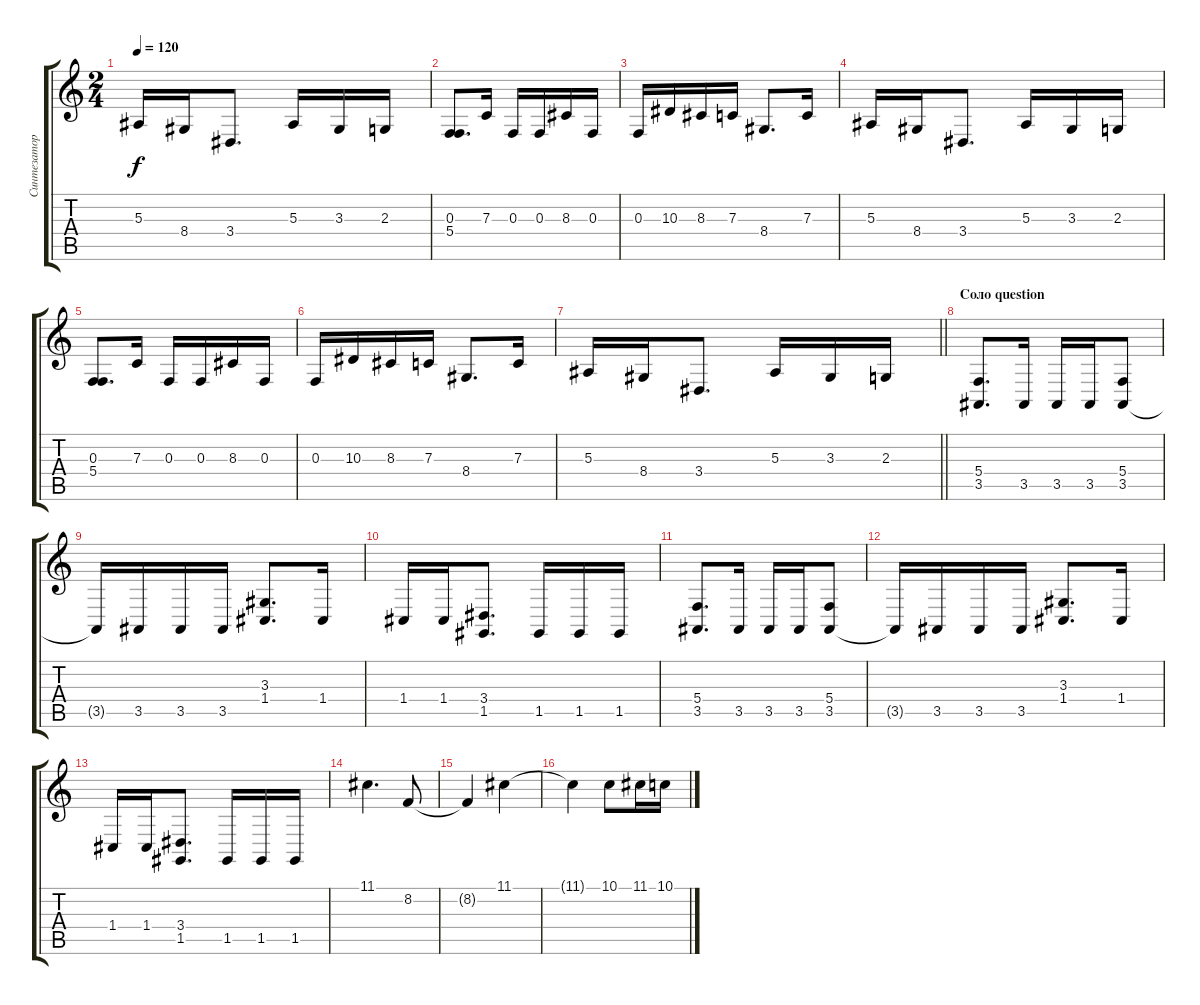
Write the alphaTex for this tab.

\track ("Синтезатор" "Синтезатор") {instrument synthstrings1}
\staff {score tabs}
\tuning (D4 A3 F3 C3 G2 D2) {hide}
\ts (2 4)
\tempo 120
\clef g2
\ks c
5.3.16{dy f} 8.4.16 3.4.8{d} 5.3.16 3.3.16 2.3.16 |
(0.3 5.4).8{d} 7.3.16 0.3.16 0.3.16 8.3.16 0.3.16 |
0.3.16 10.3.16 8.3.16 7.3.16 8.4.8{d} 7.3.16 |
5.3.16 8.4.16 3.4.8{d} 5.3.16 3.3.16 2.3.16 |
(0.3 5.4).8{d} 7.3.16 0.3.16 0.3.16 8.3.16 0.3.16 |
0.3.16 10.3.16 8.3.16 7.3.16 8.4.8{d} 7.3.16 |
\barLineRight lightlight
5.3.16 8.4.16 3.4.8{d} 5.3.16 3.3.16 2.3.16 |
\section ("" "Соло question")
(5.4 3.5).8{d} 3.5.16 3.5.16 3.5.16 (5.4 3.5).8 |
3.5{t}.16 3.5.16 3.5.16 3.5.16 (3.3 1.4).8{d} 1.4.16 |
1.4.16 1.4.16 (3.4 1.5).8{d} 1.5.16 1.5.16 1.5.16 |
(5.4 3.5).8{d} 3.5.16 3.5.16 3.5.16 (5.4 3.5).8 |
3.5{t}.16 3.5.16 3.5.16 3.5.16 (3.3 1.4).8{d} 1.4.16 |
1.4.16 1.4.16 (3.4 1.5).8{d} 1.5.16 1.5.16 1.5.16 |
11.1.4{d volume 15} 8.2.8 |
8.2{t}.4 11.1.4 |
11.1{t}.4 10.1.8 11.1.16 10.1.16
